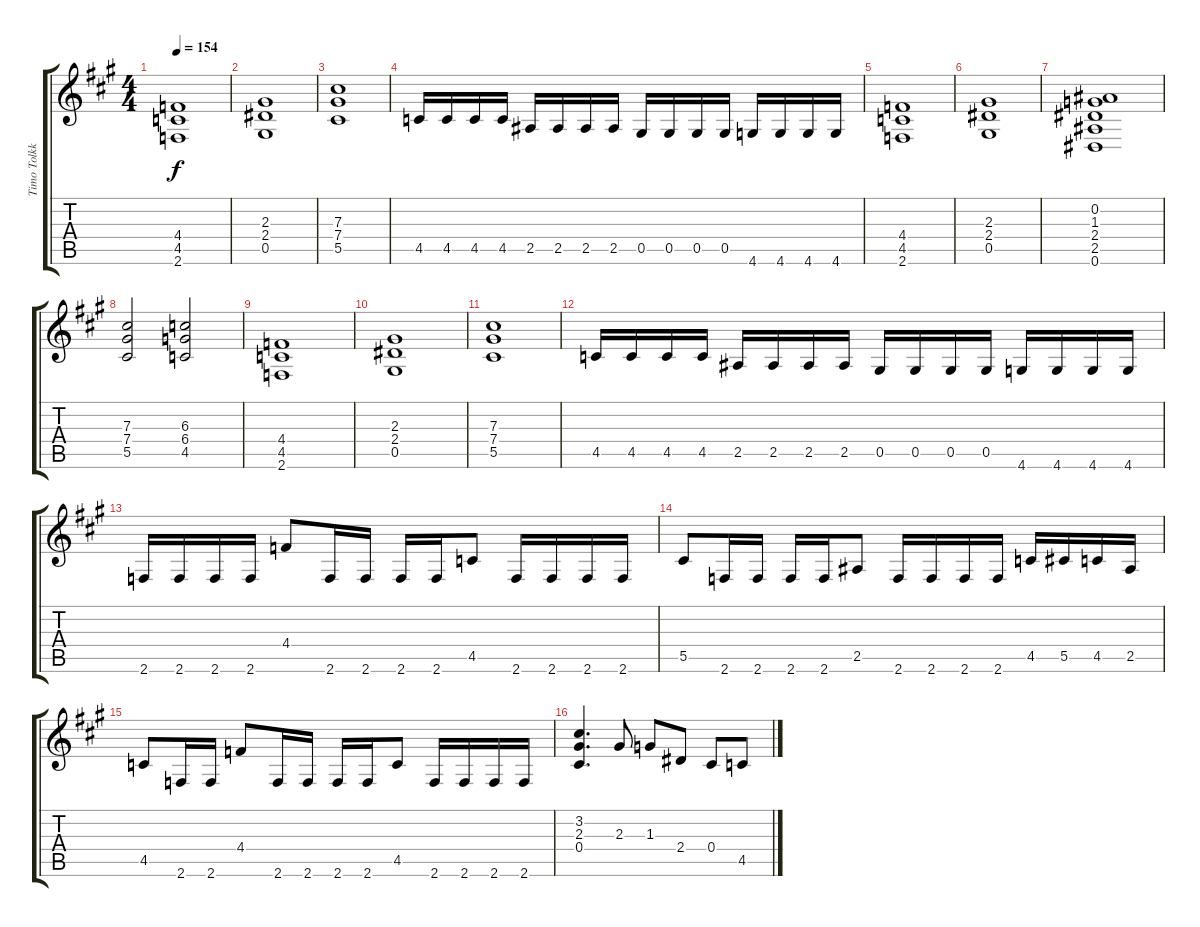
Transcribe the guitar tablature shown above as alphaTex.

\track ("Timo Tolkki I" "Timo Tolkk") {instrument distortionguitar}
\staff {score tabs}
\tuning (Eb4 Bb3 Gb3 Db3 Ab2 Eb2) {hide}
\ts (4 4)
\tempo 154
\clef g2
\ks a
(4.4 4.5 2.6).1{dy f} |
(2.3 2.4 0.5).1 |
(7.3 7.4 5.5).1 |
4.5.16 4.5.16 4.5.16 4.5.16 2.5.16 2.5.16 2.5.16 2.5.16 0.5.16 0.5.16 0.5.16 0.5.16 4.6.16 4.6.16 4.6.16 4.6.16 |
(4.4 4.5 2.6).1 |
(2.3 2.4 0.5).1 |
(0.2 1.3 2.4 2.5 0.6).1 |
(7.3 7.4 5.5).2 (6.3 6.4 4.5).2 |
(4.4 4.5 2.6).1 |
(2.3 2.4 0.5).1 |
(7.3 7.4 5.5).1 |
4.5.16 4.5.16 4.5.16 4.5.16 2.5.16 2.5.16 2.5.16 2.5.16 0.5.16 0.5.16 0.5.16 0.5.16 4.6.16 4.6.16 4.6.16 4.6.16 |
2.6.16 2.6.16 2.6.16 2.6.16 4.4.8 2.6.16 2.6.16 2.6.16 2.6.16 4.5.8 2.6.16 2.6.16 2.6.16 2.6.16 |
5.5.8 2.6.16 2.6.16 2.6.16 2.6.16 2.5.8 2.6.16 2.6.16 2.6.16 2.6.16 4.5.16 5.5.16 4.5.16 2.5.16 |
4.5.8 2.6.16 2.6.16 4.4.8 2.6.16 2.6.16 2.6.16 2.6.16 4.5.8 2.6.16 2.6.16 2.6.16 2.6.16 |
(3.2 2.3 0.4).4{d} 2.3.8 1.3.8 2.4.8 0.4.8 4.5.8
